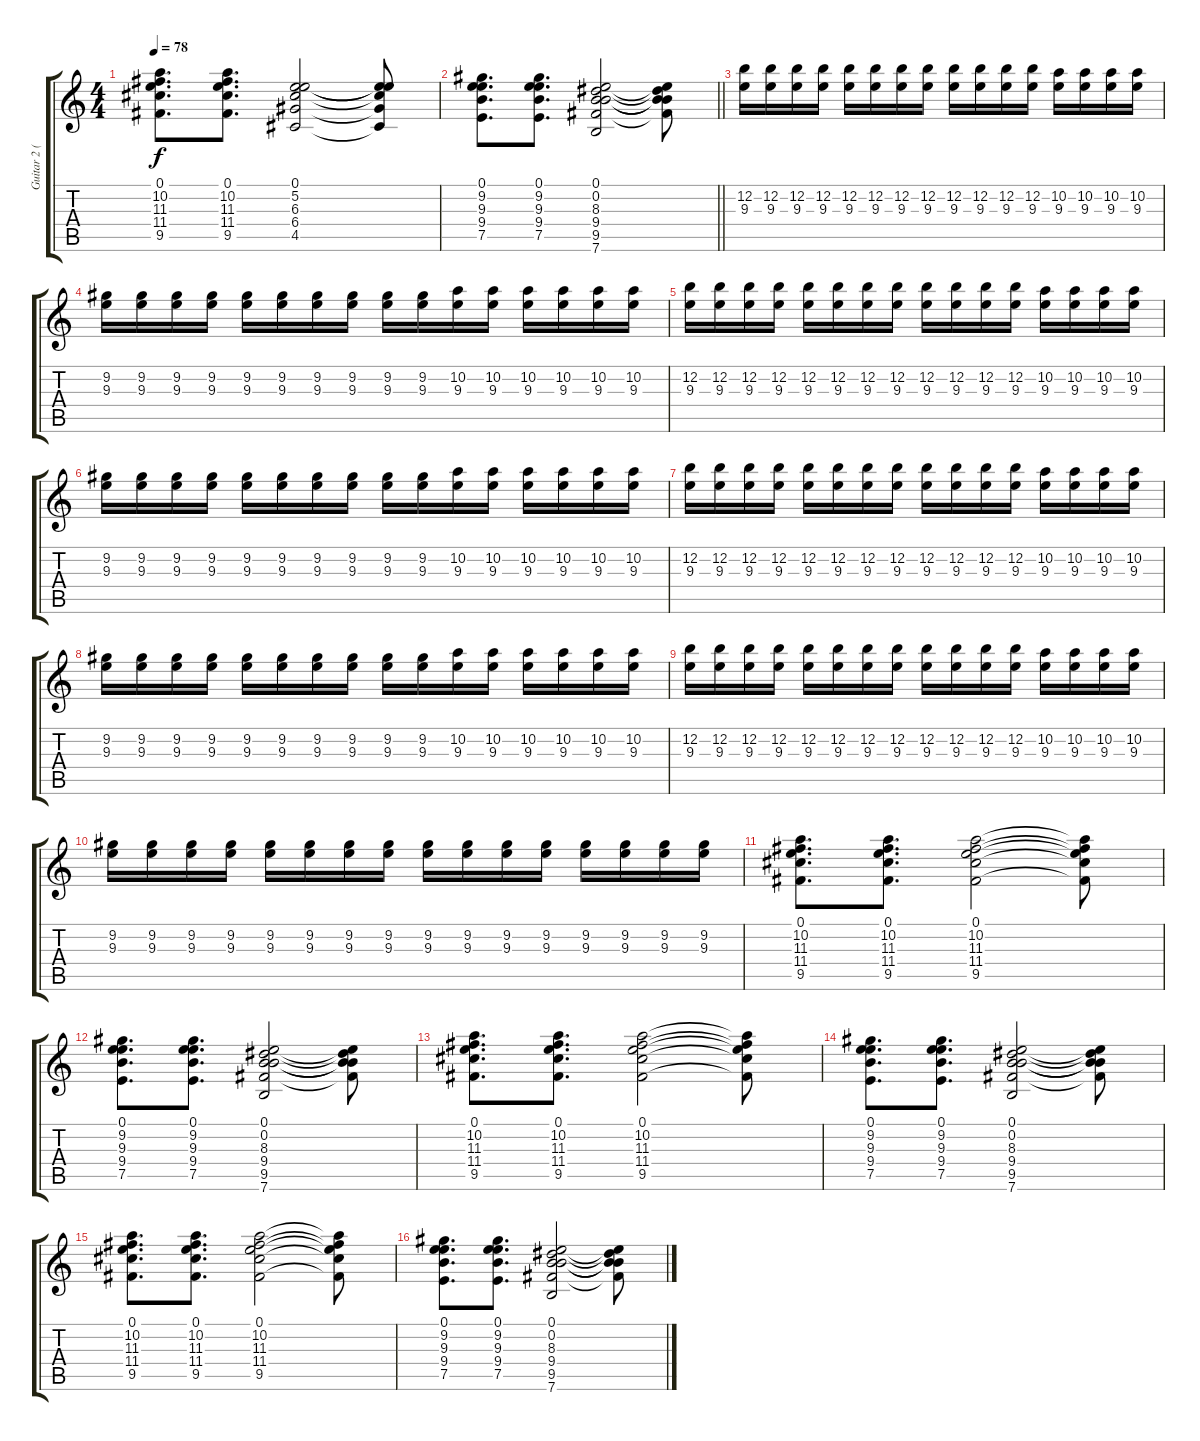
\track ("Guitar 2 (Simon Triebel)" "Guitar 2 (") {instrument distortionguitar}
\staff {score tabs}
\tuning (E4 B3 G3 D3 A2 E2) {hide}
\ts (4 4)
\tempo 78
\clef g2
\ks c
(0.1 10.2 11.3 11.4 9.5).8{d dy f} (0.1 10.2 11.3 11.4 9.5).8{d} (0.1 5.2 6.3 6.4 4.5).2 (0.1{t} 5.2{t} 6.3{t} 6.4{t} 4.5{t}).8 |
\barLineRight lightlight
(0.1 9.2 9.3 9.4 7.5).8{d} (0.1 9.2 9.3 9.4 7.5).8{d} (0.1 0.2 8.3 9.4 9.5 7.6).2 (0.1{t} 0.2{t} 8.3{t} 9.4{t} 9.5{t}).8 |
(12.2 9.3).16{volume 10} (12.2 9.3).16 (12.2 9.3).16 (12.2 9.3).16 (12.2 9.3).16 (12.2 9.3).16 (12.2 9.3).16 (12.2 9.3).16 (12.2 9.3).16 (12.2 9.3).16 (12.2 9.3).16 (12.2 9.3).16 (10.2 9.3).16 (10.2 9.3).16 (10.2 9.3).16 (10.2 9.3).16 |
(9.2 9.3).16 (9.2 9.3).16 (9.2 9.3).16 (9.2 9.3).16 (9.2 9.3).16 (9.2 9.3).16 (9.2 9.3).16 (9.2 9.3).16 (9.2 9.3).16 (9.2 9.3).16 (10.2 9.3).16 (10.2 9.3).16 (10.2 9.3).16 (10.2 9.3).16 (10.2 9.3).16 (10.2 9.3).16 |
(12.2 9.3).16 (12.2 9.3).16 (12.2 9.3).16 (12.2 9.3).16 (12.2 9.3).16 (12.2 9.3).16 (12.2 9.3).16 (12.2 9.3).16 (12.2 9.3).16 (12.2 9.3).16 (12.2 9.3).16 (12.2 9.3).16 (10.2 9.3).16 (10.2 9.3).16 (10.2 9.3).16 (10.2 9.3).16 |
(9.2 9.3).16 (9.2 9.3).16 (9.2 9.3).16 (9.2 9.3).16 (9.2 9.3).16 (9.2 9.3).16 (9.2 9.3).16 (9.2 9.3).16 (9.2 9.3).16 (9.2 9.3).16 (10.2 9.3).16 (10.2 9.3).16 (10.2 9.3).16 (10.2 9.3).16 (10.2 9.3).16 (10.2 9.3).16 |
(12.2 9.3).16 (12.2 9.3).16 (12.2 9.3).16 (12.2 9.3).16 (12.2 9.3).16 (12.2 9.3).16 (12.2 9.3).16 (12.2 9.3).16 (12.2 9.3).16 (12.2 9.3).16 (12.2 9.3).16 (12.2 9.3).16 (10.2 9.3).16 (10.2 9.3).16 (10.2 9.3).16 (10.2 9.3).16 |
(9.2 9.3).16 (9.2 9.3).16 (9.2 9.3).16 (9.2 9.3).16 (9.2 9.3).16 (9.2 9.3).16 (9.2 9.3).16 (9.2 9.3).16 (9.2 9.3).16 (9.2 9.3).16 (10.2 9.3).16 (10.2 9.3).16 (10.2 9.3).16 (10.2 9.3).16 (10.2 9.3).16 (10.2 9.3).16 |
(12.2 9.3).16 (12.2 9.3).16 (12.2 9.3).16 (12.2 9.3).16 (12.2 9.3).16 (12.2 9.3).16 (12.2 9.3).16 (12.2 9.3).16 (12.2 9.3).16 (12.2 9.3).16 (12.2 9.3).16 (12.2 9.3).16 (10.2 9.3).16 (10.2 9.3).16 (10.2 9.3).16 (10.2 9.3).16 |
(9.2 9.3).16 (9.2 9.3).16 (9.2 9.3).16 (9.2 9.3).16 (9.2 9.3).16 (9.2 9.3).16 (9.2 9.3).16 (9.2 9.3).16 (9.2 9.3).16 (9.2 9.3).16 (9.2 9.3).16 (9.2 9.3).16 (9.2 9.3).16 (9.2 9.3).16 (9.2 9.3).16 (9.2 9.3).16 |
(0.1 10.2 11.3 11.4 9.5).8{d volume 8} (0.1 10.2 11.3 11.4 9.5).8{d} (0.1 10.2 11.3 11.4 9.5).2 (0.1{t} 10.2{t} 11.3{t} 11.4{t} 9.5{t}).8 |
(0.1 9.2 9.3 9.4 7.5).8{d} (0.1 9.2 9.3 9.4 7.5).8{d} (0.1 0.2 8.3 9.4 9.5 7.6).2 (0.1{t} 0.2{t} 8.3{t} 9.4{t} 9.5{t}).8 |
(0.1 10.2 11.3 11.4 9.5).8{d} (0.1 10.2 11.3 11.4 9.5).8{d} (0.1 10.2 11.3 11.4 9.5).2 (0.1{t} 10.2{t} 11.3{t} 11.4{t} 9.5{t}).8 |
(0.1 9.2 9.3 9.4 7.5).8{d} (0.1 9.2 9.3 9.4 7.5).8{d} (0.1 0.2 8.3 9.4 9.5 7.6).2 (0.1{t} 0.2{t} 8.3{t} 9.4{t} 9.5{t}).8 |
(0.1 10.2 11.3 11.4 9.5).8{d} (0.1 10.2 11.3 11.4 9.5).8{d} (0.1 10.2 11.3 11.4 9.5).2 (0.1{t} 10.2{t} 11.3{t} 11.4{t} 9.5{t}).8 |
(0.1 9.2 9.3 9.4 7.5).8{d} (0.1 9.2 9.3 9.4 7.5).8{d} (0.1 0.2 8.3 9.4 9.5 7.6).2 (0.1{t} 0.2{t} 8.3{t} 9.4{t} 9.5{t}).8
